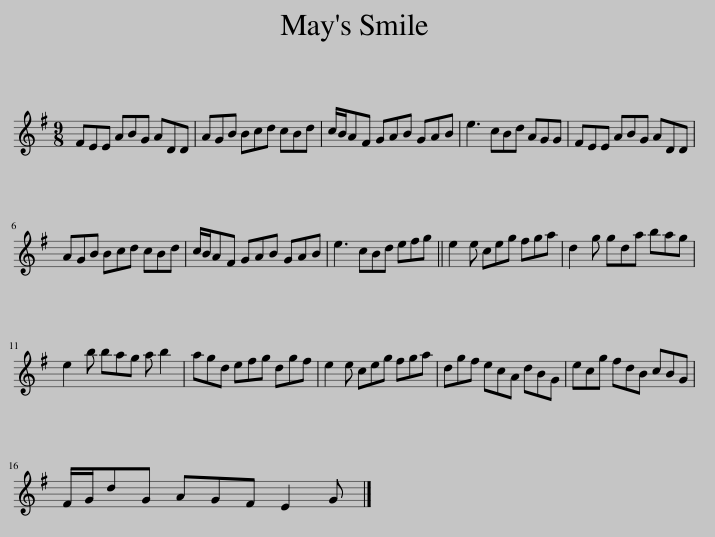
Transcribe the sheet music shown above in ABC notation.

X:1
L:1/8
M:9/8
I:linebreak $
K:G
V:1 treble
V:1
 FEE ABG ADD | AGB Bcd cBd | c/B/AF GAB GAB | e3 cBd AGG | FEE ABG ADD |$ %5
 AGB Bcd cBd | c/B/AF GAB GAB | e3 cBd efg || e2 e ceg fga | d2 g gda bag |$ %10
 e2 b bag a b2 | agd efg dgf | e2 e ceg fga | dgf ecA dBG | ecg fdB cBG |$ %15
 F/G/dG AGF E2 G |] %16
